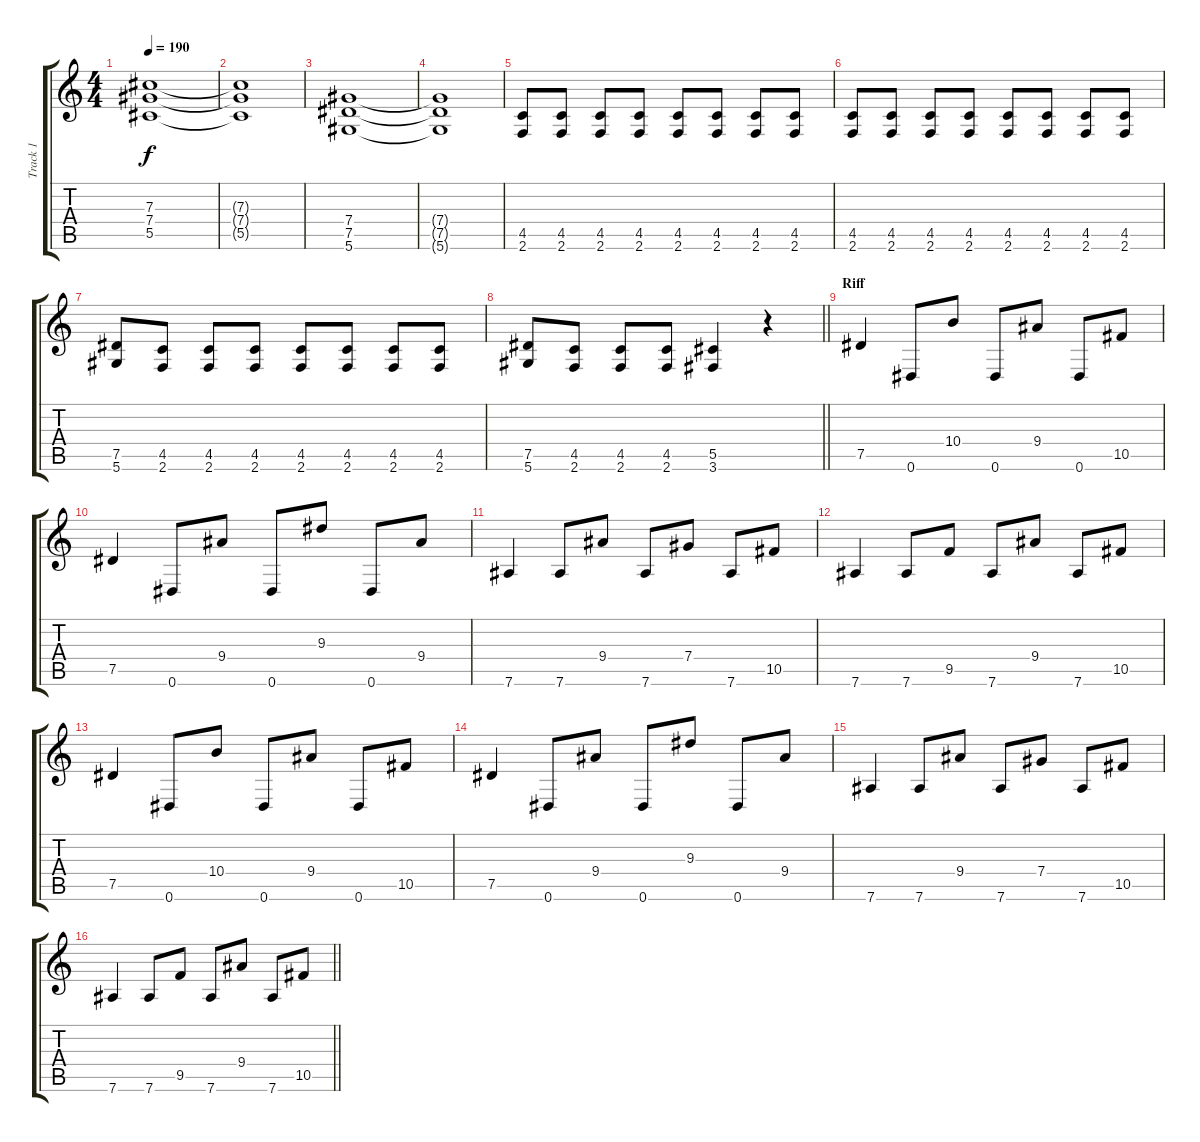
\track ("Track 1" "Track 1") {instrument distortionguitar}
\staff {score tabs}
\tuning (Eb4 Bb3 Gb3 Db3 Ab2 Eb2) {hide}
\ts (4 4)
\tempo 190
\clef g2
\ks c
(7.3 7.4 5.5).1{dy f} |
(7.3{t} 7.4{t} 5.5{t}).1 |
(7.4 7.5 5.6).1 |
(7.4{t} 7.5{t} 5.6{t}).1 |
(4.5 2.6).8 (4.5 2.6).8 (4.5 2.6).8 (4.5 2.6).8 (4.5 2.6).8 (4.5 2.6).8 (4.5 2.6).8 (4.5 2.6).8 |
(4.5 2.6).8 (4.5 2.6).8 (4.5 2.6).8 (4.5 2.6).8 (4.5 2.6).8 (4.5 2.6).8 (4.5 2.6).8 (4.5 2.6).8 |
(7.5 5.6).8 (4.5 2.6).8 (4.5 2.6).8 (4.5 2.6).8 (4.5 2.6).8 (4.5 2.6).8 (4.5 2.6).8 (4.5 2.6).8 |
\barLineRight lightlight
(7.5 5.6).8 (4.5 2.6).8 (4.5 2.6).8 (4.5 2.6).8 (5.5 3.6).4 r.4 |
\section ("" "Riff")
7.5.4 0.6.8 10.4.8 0.6.8 9.4.8 0.6.8 10.5.8 |
7.5.4 0.6.8 9.4.8 0.6.8 9.3.8 0.6.8 9.4.8 |
7.6.4 7.6.8 9.4.8 7.6.8 7.4.8 7.6.8 10.5.8 |
7.6.4 7.6.8 9.5.8 7.6.8 9.4.8 7.6.8 10.5.8 |
7.5.4 0.6.8 10.4.8 0.6.8 9.4.8 0.6.8 10.5.8 |
7.5.4 0.6.8 9.4.8 0.6.8 9.3.8 0.6.8 9.4.8 |
7.6.4 7.6.8 9.4.8 7.6.8 7.4.8 7.6.8 10.5.8 |
\barLineRight lightlight
7.6.4 7.6.8 9.5.8 7.6.8 9.4.8 7.6.8 10.5.8
